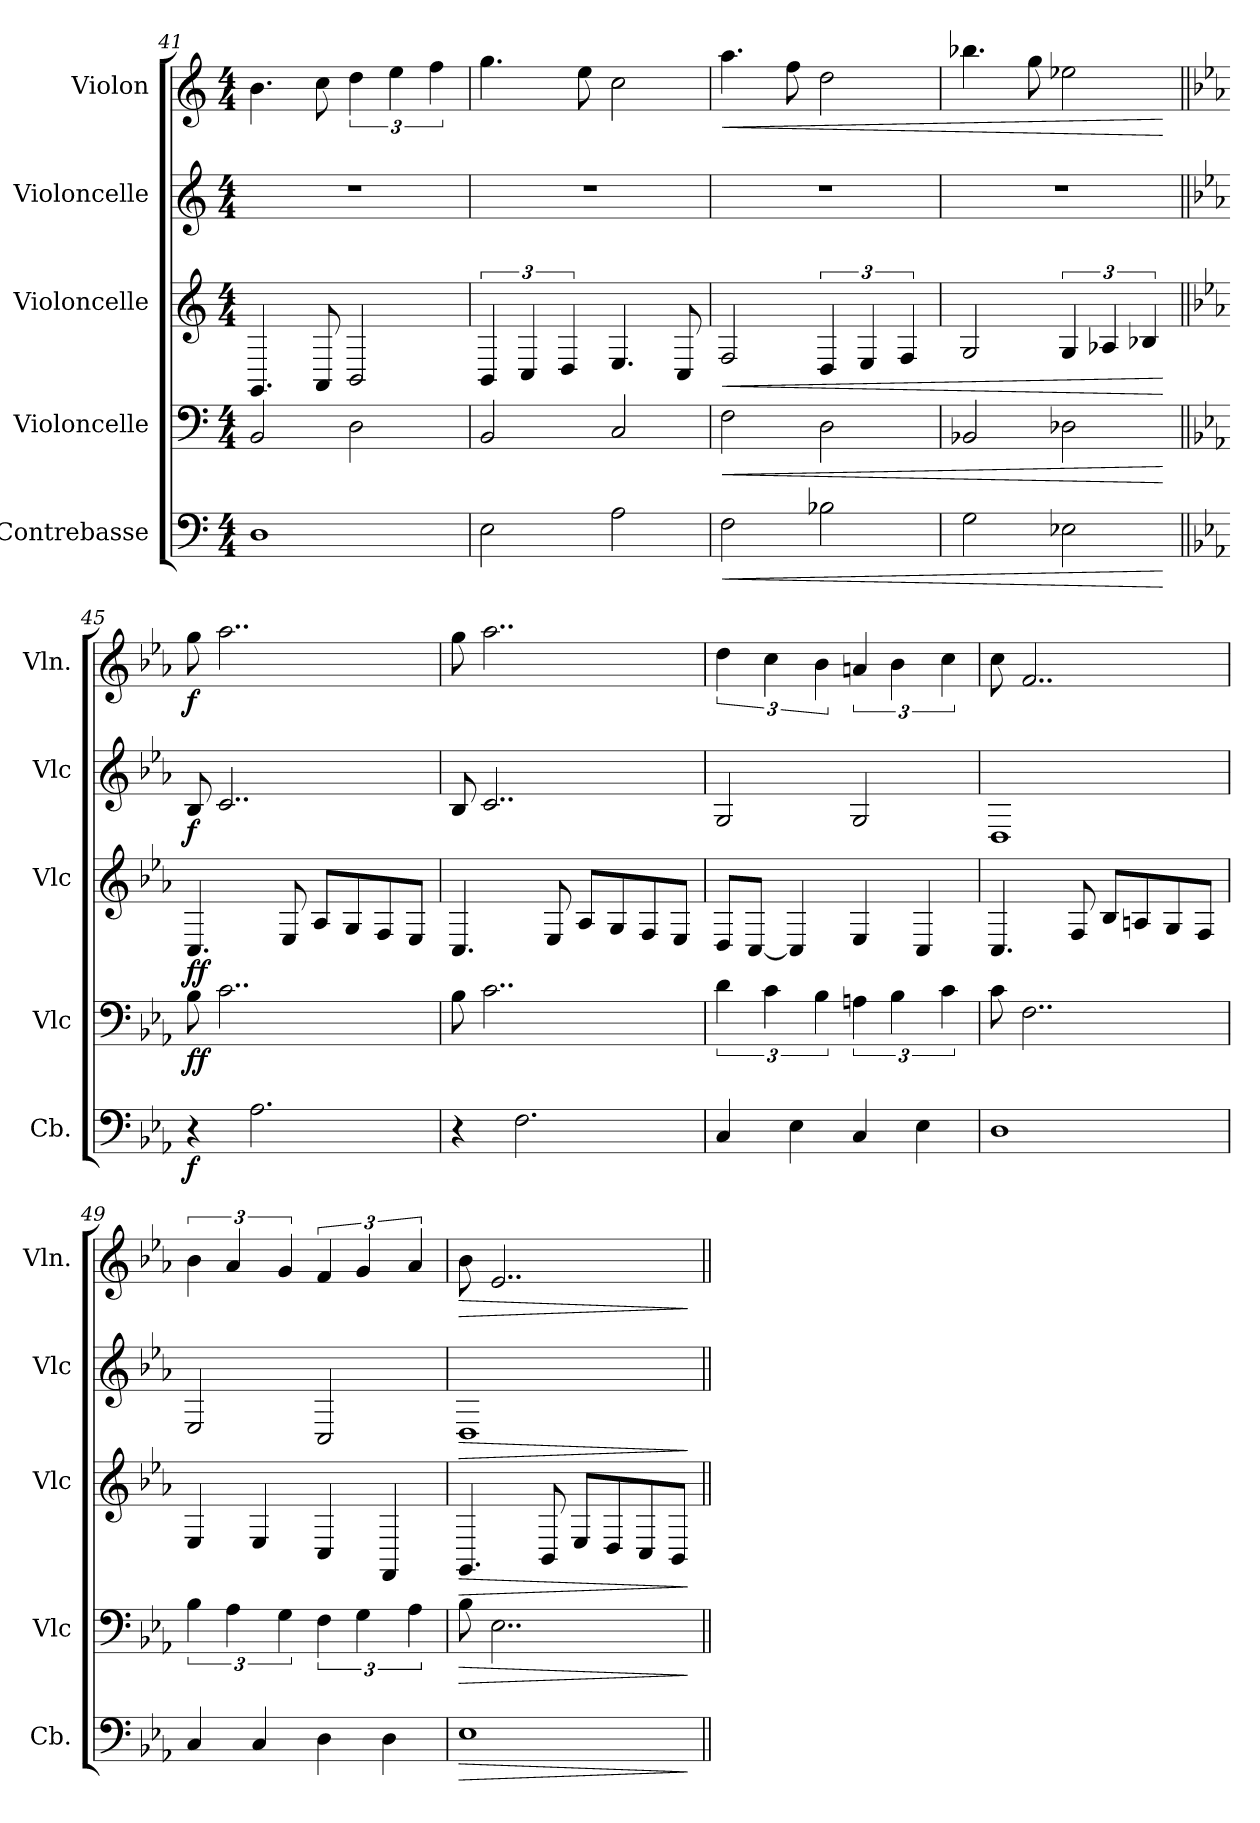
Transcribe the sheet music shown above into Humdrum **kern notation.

**kern	**dynam	**kern	**dynam	**kern	**dynam	**kern	**dynam	**kern	**dynam
*part5	*part5	*part4	*part4	*part3	*part3	*part2	*part2	*part1	*part1
*staff5	*staff5	*staff4	*staff4	*staff3	*staff3	*staff2	*staff2	*staff1	*staff1
*I"Contrebasse	*	*I"Violoncelle	*	*I"Violoncelle	*	*I"Violoncelle	*	*I"Violon	*
*I'Cb.	*	*I'Vlc	*	*I'Vlc	*	*I'Vlc	*	*I'Vln.	*
*clefF4	*	*clefF4	*	*clefG2	*	*clefG2	*	*clefG2	*
*ITrd7c12	*	*	*	*	*	*	*	*	*
*k[]	*	*k[]	*	*k[]	*	*k[]	*	*k[]	*
*M4/4	*	*M4/4	*	*M4/4	*	*M4/4	*	*M4/4	*
=41	=41	=41	=41	=41	=41	=41	=41	=41	=41
1DD	.	2BB/	.	4.GG/	.	1r	.	4.b\	.
.	.	.	.	8AA/	.	.	.	8cc\	.
.	.	2D\	.	2BB/	.	.	.	6dd\	.
.	.	.	.	.	.	.	.	6ee\	.
.	.	.	.	.	.	.	.	6ff\	.
=42	=42	=42	=42	=42	=42	=42	=42	=42	=42
2EE\	.	2BB/	.	6BB/	.	1r	.	4.gg\	.
.	.	.	.	6C/	.	.	.	.	.
.	.	.	.	6D/	.	.	.	.	.
.	.	.	.	.	.	.	.	8ee\	.
2AA\	.	2C/	.	4.E/	.	.	.	2cc\	.
.	.	.	.	8C/	.	.	.	.	.
!!LO:PB:g=z
=43	=43	=43	=43	=43	=43	=43	=43	=43	=43
!	!LO:HP:b	!	!LO:HP:b	!	!LO:HP:b	!	!	!	!LO:HP:b
2FF\	<	2F\	<	2F/	<	1r	.	4.aa\	<
.	.	.	.	.	.	.	.	8ff\	.
2BB-X\	.	2D\	.	6D/	.	.	.	2dd\	.
.	.	.	.	6E/	.	.	.	.	.
.	.	.	.	6F/	.	.	.	.	.
=44	=44	=44	=44	=44	=44	=44	=44	=44	=44
2GG\	.	2BB-X/	.	2G/	.	1r	.	4.bb-X\	.
.	.	.	.	.	.	.	.	8gg\	.
2EE-X\	.	2D-X\	.	6G/	.	.	.	2ee-X\	.
.	.	.	.	6A-X/	.	.	.	.	.
.	.	.	.	6B-X/	.	.	.	.	.
.	[	.	[	.	[	.	.	.	[
=45||	=45||	=45||	=45||	=45||	=45||	=45||	=45||	=45||	=45||
*k[b-e-a-]	*	*k[b-e-a-]	*	*k[b-e-a-]	*	*k[b-e-a-]	*	*k[b-e-a-]	*
!	!LO:DY:b	!	!LO:DY:b	!	!	!	!	!	!
!	!	!	!LO:DY:n=1:b	!	!LO:DY:b	!	!LO:DY:b	!	!LO:DY:b
4r	f	8B-\	f f	4.C/	ff	8B-/	f	8gg\	f
.	.	2..c\	.	.	.	2..c/	.	2..aa-\	.
2.AA-\	.	.	.	.	.	.	.	.	.
.	.	.	.	8E-/	.	.	.	.	.
.	.	.	.	8A-/L	.	.	.	.	.
.	.	.	.	8G/	.	.	.	.	.
.	.	.	.	8F/	.	.	.	.	.
.	.	.	.	8E-/J	.	.	.	.	.
=46	=46	=46	=46	=46	=46	=46	=46	=46	=46
4r	.	8B-\	.	4.C/	.	8B-/	.	8gg\	.
.	.	2..c\	.	.	.	2..c/	.	2..aa-\	.
2.FF\	.	.	.	.	.	.	.	.	.
.	.	.	.	8E-/	.	.	.	.	.
.	.	.	.	8A-/L	.	.	.	.	.
.	.	.	.	8G/	.	.	.	.	.
.	.	.	.	8F/	.	.	.	.	.
.	.	.	.	8E-/J	.	.	.	.	.
!!LO:LB:g=z
=47	=47	=47	=47	=47	=47	=47	=47	=47	=47
4CC/	.	6d\	.	8D/L	.	2G/	.	6dd\	.
.	.	.	.	[8C/J	.	.	.	.	.
.	.	6c\	.	.	.	.	.	6cc\	.
4EE-\	.	.	.	4C/]	.	.	.	.	.
.	.	6B-\	.	.	.	.	.	6b-\	.
4CC/	.	6An\	.	4E-/	.	2G/	.	6an/	.
.	.	6B-\	.	.	.	.	.	6b-\	.
4EE-\	.	.	.	4C/	.	.	.	.	.
.	.	6c\	.	.	.	.	.	6cc\	.
=48	=48	=48	=48	=48	=48	=48	=48	=48	=48
1DD	.	8c\	.	4.C/	.	1D	.	8cc\	.
.	.	2..F\	.	.	.	.	.	2..f/	.
.	.	.	.	8F/	.	.	.	.	.
.	.	.	.	8B-/L	.	.	.	.	.
.	.	.	.	8An/	.	.	.	.	.
.	.	.	.	8G/	.	.	.	.	.
.	.	.	.	8F/J	.	.	.	.	.
=49	=49	=49	=49	=49	=49	=49	=49	=49	=49
4CC/	.	6B-\	.	4E-/	.	2E-/	.	6b-\	.
.	.	6A-\	.	.	.	.	.	6a-/	.
4CC/	.	.	.	4E-/	.	.	.	.	.
.	.	6G\	.	.	.	.	.	6g/	.
4DD\	.	6F\	.	4C/	.	2C/	.	6f/	.
.	.	6G\	.	.	.	.	.	6g/	.
4DD\	.	.	.	4FF/	.	.	.	.	.
.	.	6A-\	.	.	.	.	.	6a-/	.
=50	=50	=50	=50	=50	=50	=50	=50	=50	=50
!	!LO:HP:b	!	!LO:HP:b	!	!LO:HP:b	!	!LO:HP:b	!	!LO:HP:b
1EE-	>	8B-\	>	4.GG/	>	1D	>	8b-\	>
.	.	2..E-\	.	.	.	.	.	2..e-/	.
.	.	.	.	8BB-/	.	.	.	.	.
.	.	.	.	8E-/L	.	.	.	.	.
.	.	.	.	8D/	.	.	.	.	.
.	.	.	.	8C/	.	.	.	.	.
.	.	.	.	8BB-/J	.	.	.	.	.
.	]	.	]	.	]	.	]	.	]
=||	=||	=||	=||	=||	=||	=||	=||	=||	=||
*-	*-	*-	*-	*-	*-	*-	*-	*-	*-
